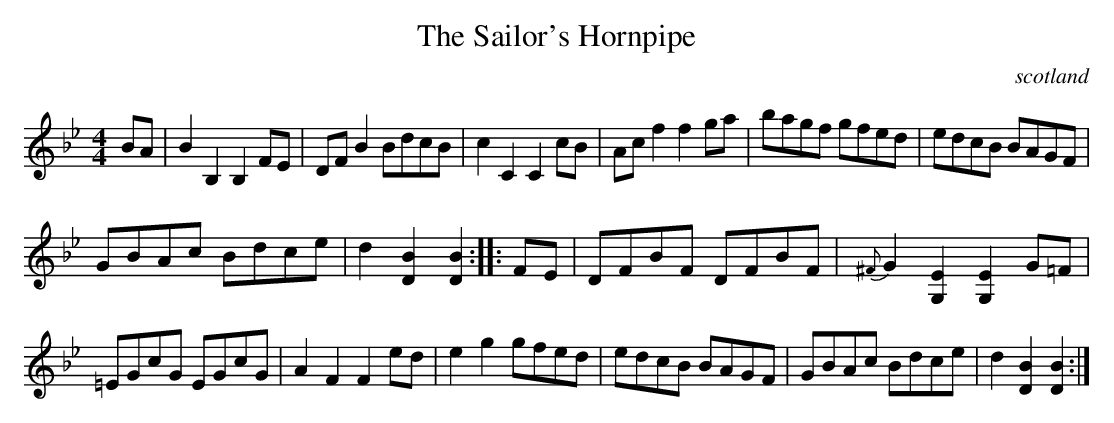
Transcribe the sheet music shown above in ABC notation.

X:1
T:Sailor's Hornpipe, The
O:scotland
M:4/4
K:Bb
BA|B2B,2 B,2FE|DFB2 BdcB|c2C2 C2cB|Acf2 f2ga|\
bagf gfed|edcB BAGF|
GBAc Bdce|d2[B2D2] [B2D2]::\
FE|\
DFBF DFBF|{^F}G2[E2G,2] [E2G,2]G=F|
=EGcG EGcG|A2F2 F2ed|\
e2g2 gfed|edcB BAGF|\
GBAc Bdce|d2[B2D2] [B2D2] :|
